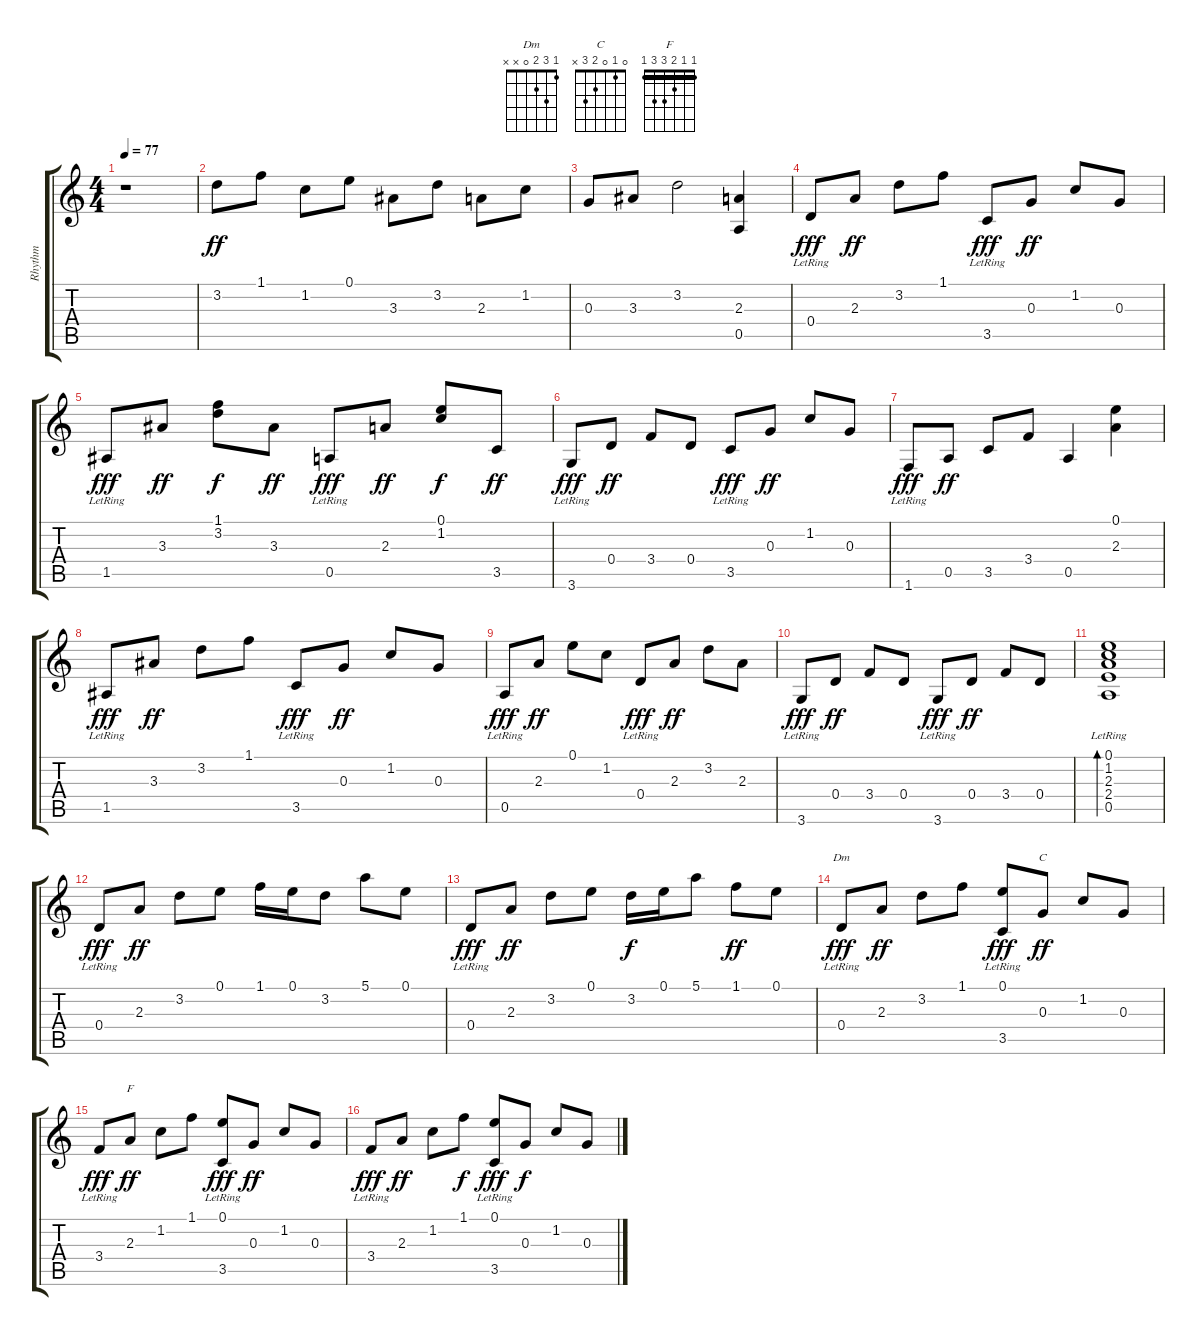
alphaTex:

\track ("Rhythm" "Rhythm") {instrument acousticguitarsteel}
\staff {score tabs}
\tuning (E4 B3 G3 D3 A2 E2) {hide}
\chord ("Dm" 1 3 2 0 x x)
\chord ("C" 0 1 0 2 3 x)
\chord ("F" 1 1 2 3 3 1) {barre 1}
\ts (4 4)
\tempo 77
\clef g2
\ks c
r.1{dy ff instrument acousticguitarsteel} |
3.2.8 1.1.8 1.2.8 0.1.8 3.3.8 3.2.8 2.3.8 1.2.8 |
0.3.8 3.3.8 3.2.2 (2.3 0.5).4 |
0.4{lr}.8{dy fff} 2.3.8{dy ff} 3.2.8 1.1.8 3.5{lr}.8{dy fff} 0.3.8{dy ff} 1.2.8 0.3.8 |
1.5{lr}.8{dy fff} 3.3.8{dy ff} (1.1 3.2).8{dy f} 3.3.8{dy ff} 0.5{lr}.8{dy fff} 2.3.8{dy ff} (0.1 1.2).8{dy f} 3.5.8{dy ff} |
3.6{lr}.8{dy fff} 0.4.8{dy ff} 3.4.8 0.4.8 3.5{lr}.8{dy fff} 0.3.8{dy ff} 1.2.8 0.3.8 |
1.6{lr}.8{dy fff} 0.5.8{dy ff} 3.5.8 3.4.8 0.5.4 (0.1 2.3).4 |
1.5{lr}.8{dy fff} 3.3.8{dy ff} 3.2.8 1.1.8 3.5{lr}.8{dy fff} 0.3.8{dy ff} 1.2.8 0.3.8 |
0.5{lr}.8{dy fff} 2.3.8{dy ff} 0.1.8 1.2.8 0.4{lr}.8{dy fff} 2.3.8{dy ff} 3.2.8 2.3.8 |
3.6{lr}.8{dy fff} 0.4.8{dy ff} 3.4.8 0.4.8 3.6{lr}.8{dy fff} 0.4.8{dy ff} 3.4.8 0.4.8 |
(0.1 1.2 2.3{lr} 2.4 0.5{lr}).1{bd 240} |
0.4{lr}.8{dy fff} 2.3.8{dy ff} 3.2.8 0.1.8 1.1.16 0.1.16 3.2.8 5.1.8 0.1.8 |
0.4{lr}.8{dy fff} 2.3.8{dy ff} 3.2.8 0.1.8 3.2.16{dy f} 0.1.16 5.1.8 1.1.8{dy ff} 0.1.8 |
0.4{lr}.8{ch "Dm" dy fff} 2.3.8{dy ff} 3.2.8 1.1.8 (0.1{lr} 3.5{lr}).8{dy fff} 0.3.8{ch "C" dy ff} 1.2.8 0.3.8 |
3.4{lr}.8{dy fff} 2.3.8{ch "F" dy ff} 1.2.8 1.1.8 (0.1{lr} 3.5{lr}).8{dy fff} 0.3.8{dy ff} 1.2.8 0.3.8 |
3.4{lr}.8{dy fff} 2.3.8{dy ff} 1.2.8 1.1.8{dy f} (0.1{lr} 3.5{lr}).8{dy fff} 0.3.8{dy f} 1.2.8 0.3.8
